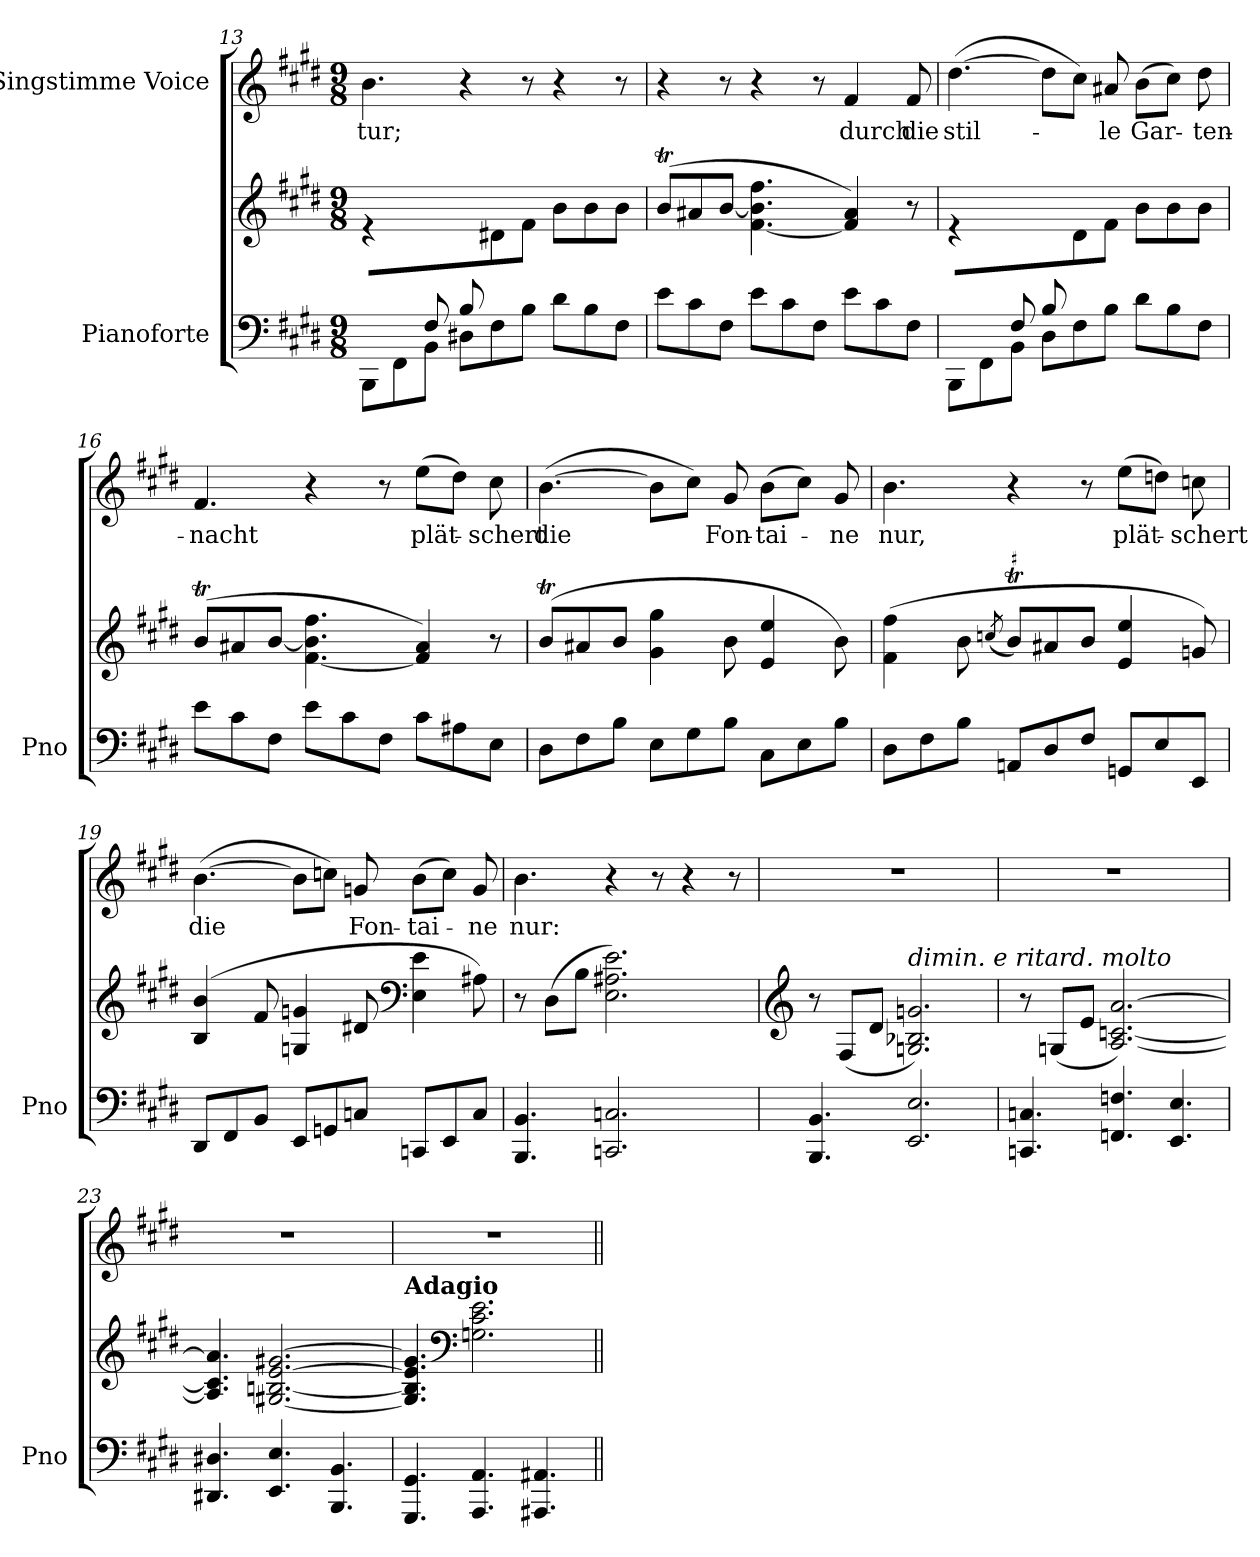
**kern	**kern	**dynam	**kern	**text
*part2	*part2	*part2	*part1	*part1
*staff3	*staff2	*staff2/3	*staff1	*staff1
*I"Pianoforte	*	*	*I"Singstimme Voice	*
*I'Pno	*	*	*	*
*clefF4	*clefG2	*	*clefG2	*
*k[f#c#g#d#]	*k[f#c#g#d#]	*	*k[f#c#g#d#]	*
*M9/8	*M9/8	*	*M9/8	*
=13	=13	=13	=13	=13
*^	*	*	*	*
!	!	!	!LO:DY:b=2	!	!
4ryy	8BBB\L	4r	other-dynamics	4.b\	-tur;
.	8FF#\	.	.	.	.
(8F#/	8BB\J	4ryy	.	.	.
8B/L	8D#X\L	.	.	4r	.
2ryy	8F#\	8d#X\	.	.	.
.	8B\J	8f#\J	.	8r	.
.	8d#\L	8b\L	.	4r	.
.	8B\	8b\	.	.	.
8ryy	8F#\J	8b\J)	.	8r	.
*v	*v	*	*	*	*
=14	=14	=14	=14	=14
8e\L	(8bT/L	.	4r	.
8c#\	8a#X/	.	.	.
8F#\J	[<8b/J	.	8r	.
8e\L	[4.f#\ 4.b\] 4.ff#\	.	4r	.
8c#\	.	.	.	.
8F#\J	.	.	8r	.
8e\L	4f#/] 4a#/)	.	4f#/	durch
8c#\	.	.	.	.
8F#\J	8r	.	8f#/	die
=15	=15	=15	=15	=15
*^	*	*	*	*
4ryy	8BBB\L	4r	.	([4.dd#\	stil-
.	8FF#\	.	.	.	.
(8F#/	8BB\J	4ryy	.	.	.
8B/L	8D#\L	.	.	8dd#\L]	.
2ryy	8F#\	8d#\	.	8cc#\J)	.
.	8B\J	8f#\J	.	8a#X/	-le
.	8d#\L	8b\L	.	(8b\L	Gar-
.	8B\	8b\	.	8cc#\J)	.
8ryy	8F#\J	8b\J)	.	8dd#\	-ten-
*v	*v	*	*	*	*
=16	=16	=16	=16	=16
8e\L	(8bT/L	.	4.f#/	-nacht
8c#\	8a#X/	.	.	.
8F#\J	[<8b/J	.	.	.
8e\L	[4.f#\ 4.b\] 4.ff#\	.	4r	.
8c#\	.	.	.	.
8F#\J	.	.	8r	.
8c#\L	4f#/] 4a#/)	.	(8ee\L	plät-
8A#X\	.	.	8dd#\J)	.
8E\J	8r	.	8cc#\	-schert
=17	=17	=17	=17	=17
8D#\L	(8bT/L	.	([4.b\	die
8F#\	8a#X/	.	.	.
8B\J	8b/J	.	.	.
8E\L	4g#\ 4gg#\	.	8b\L]	.
8G#\	.	.	8cc#\J)	.
8B\J	8b\	.	8g#/	Fon-
8C#\L	4e/ 4ee/	.	(8b\L	-tai-
8E\	.	.	8cc#\J)	.
8B\J	8b\)	.	8g#/	-ne
=18	=18	=18	=18	=18
8D#\L	(4f#\ 4ff#\	.	4.b\	nur,
8F#\	.	.	.	.
8B\J	8b\	.	.	.
.	(8qccn/	.	.	.
8AAn/L	8bT/L)	.	4r	.
8D#/	8a#X/	.	.	.
8F#/J	8b/J	.	8r	.
8GGn/L	4e/ 4ee/	.	(8ee\L	plät-
8E/	.	.	8ddn\J)	.
8EE/J	8gn/)	.	8ccn\	-schert
=19	=19	=19	=19	=19
8DD#/L	(4B/ 4b/	.	([4.b\	die
8FF#/	.	.	.	.
8BB/J	8f#/	.	.	.
8EE/L	4Gn/ 4gn/	.	8b\L]	.
8GGn/	.	.	8ccn\J)	.
8Cn/J	8d#X/	.	8gn/	Fon-
*	*clefF4	*	*	*
8CCn/L	4E\ 4e\	.	(8b\L	-tai-
8EE/	.	.	8cc\J)	.
8C/J	8A#X\)	.	8g/	-ne
=20	=20	=20	=20	=20
4.BBB/ 4.BB/	8r	.	4.b\	nur:
.	(>8D#\L	.	.	.
.	8B\J	.	.	.
2.CCn/ 2.Cn/	2.E\ 2.A#X\ 2.e\)	.	4r	.
.	.	.	8r	.
.	.	.	4r	.
.	.	.	8r	.
=21	=21	=21	=21	=21
*	*clefG2	*	*	*
4.BBB/ 4.BB/	8r	.	8%9r	.
.	(>8F#/L	.	.	.
.	8d#/J	.	.	.
!	!LO:TX:i:t=dimin. e ritard. molto	!	!	!
2.EE/ 2.E/	2.Gn/ 2.B-X/ 2.gn/)	.	.	.
=22	=22	=22	=22	=22
4.CCn/ 4.Cn/	8r	.	8%9r	.
.	(>8Gn/L	.	.	.
.	8e/J	.	.	.
4.FFn/ 4.Fn/	[2.A/ [2.cn/ [2.a/)	.	.	.
4.EE/ 4.E/	.	.	.	.
=23	=23	=23	=23	=23
4.DD#X/ 4.D#X/	4.A/] 4.c/] 4.a/]	.	8%9r	.
4.EE/ 4.E/	[2.G#X/ [2.Bn/ [2.e/ [2.g#X/	.	.	.
4.BBB/ 4.BB/	.	.	.	.
=24	=24	=24	=24	=24
!	!LO:TX:a:B:t=Adagio	!	!	!
4.GGG#/ 4.GG#/	4.G#/] 4.B/] 4.e/] 4.g#/]	.	8%9r	.
*	*clefF4	*	*	*
4.AAA/ 4.AA/	2.Gn\ 2.c#\ 2.e\	.	.	.
4.AAA#X/ 4.AA#X/	.	.	.	.
=||	=||	=||	=||	=||
*-	*-	*-	*-	*-
